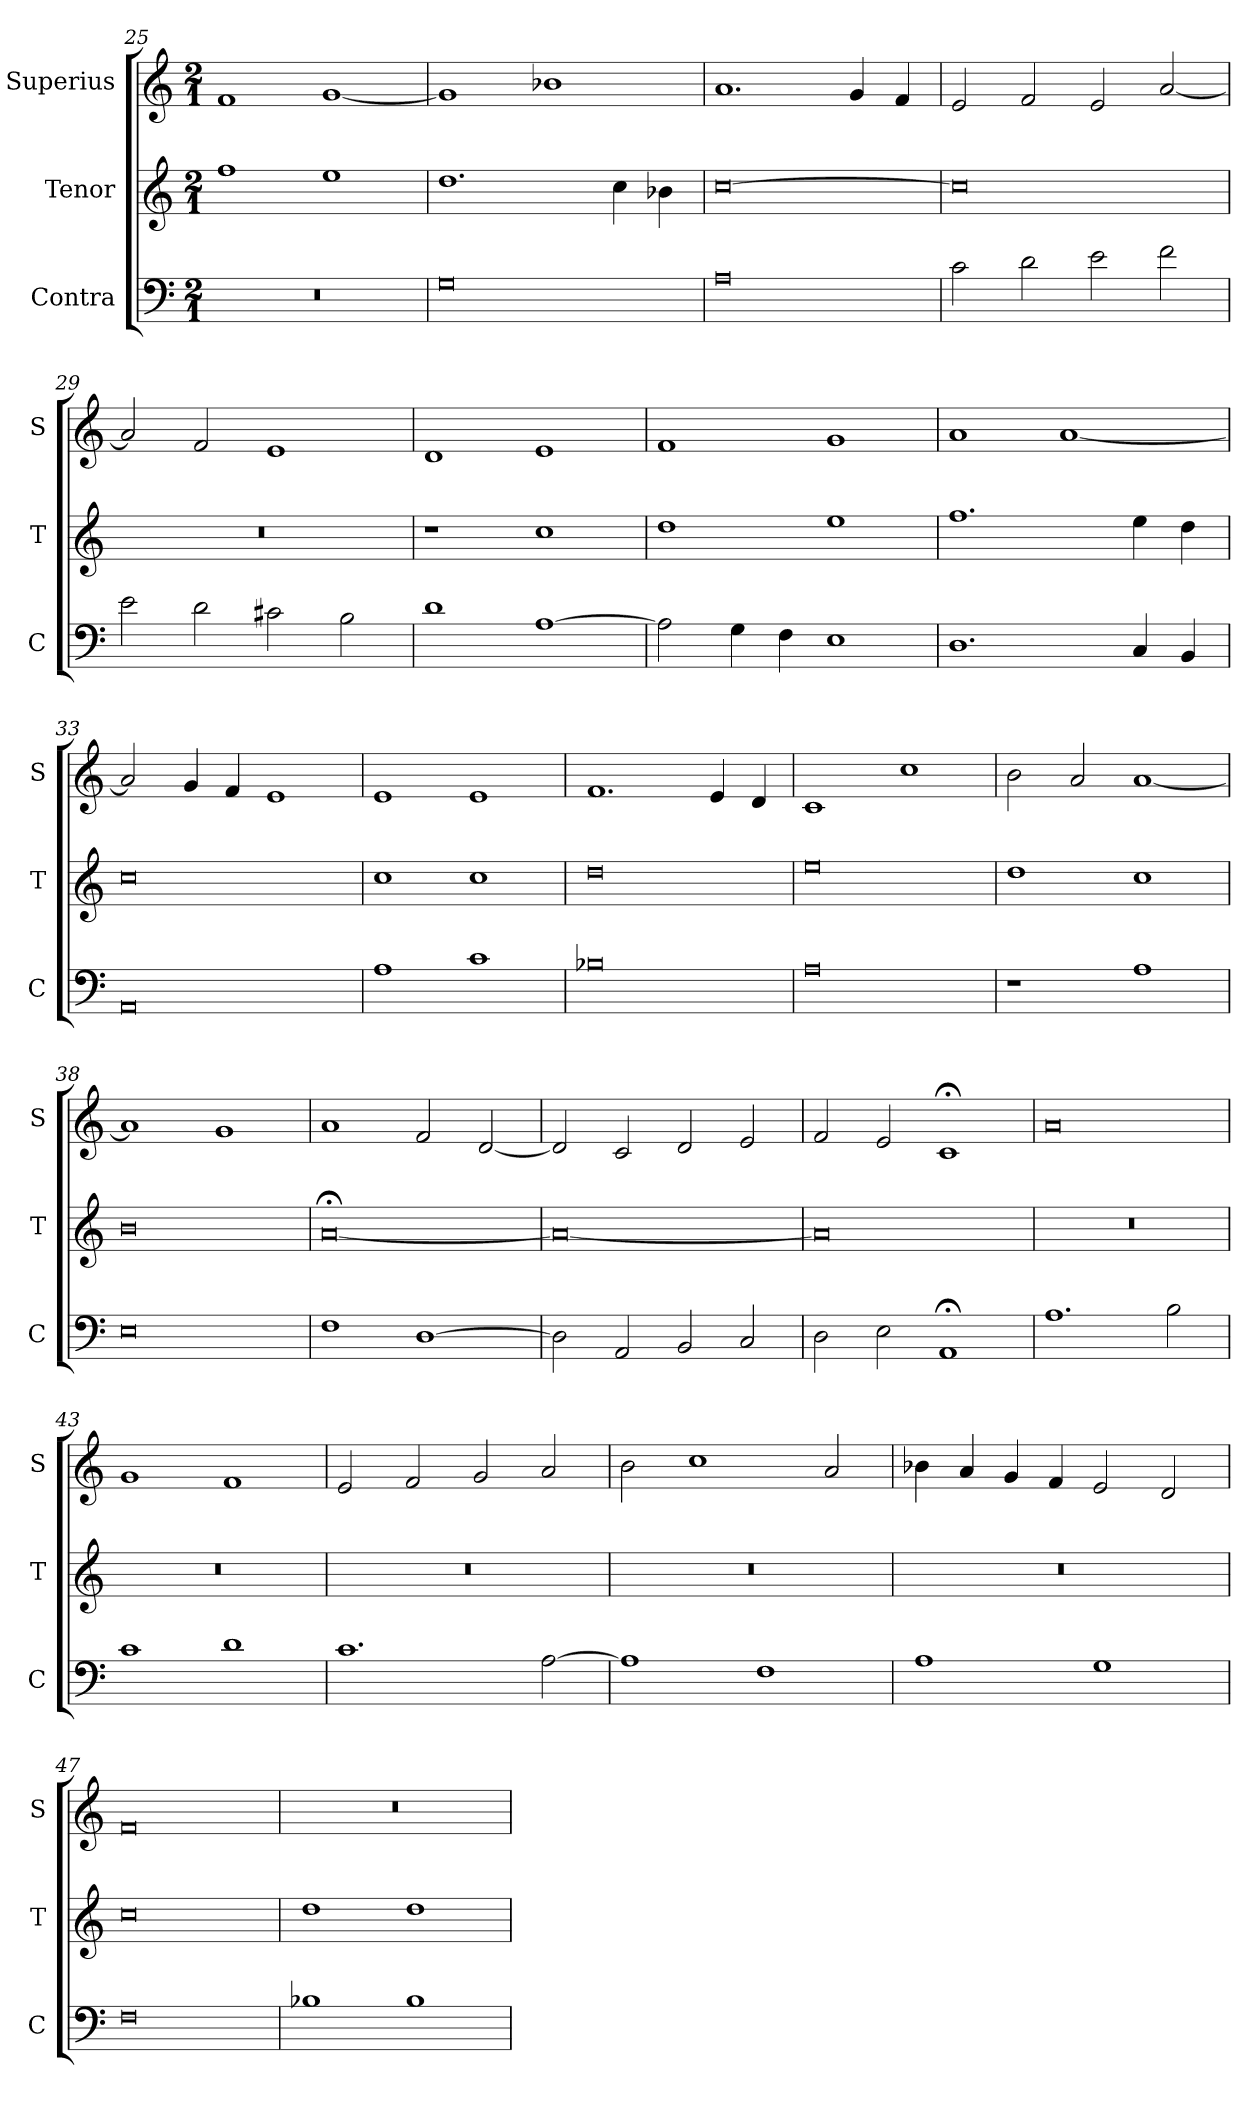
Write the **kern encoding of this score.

**kern	**kern	**kern
*part3	*part2	*part1
*staff3	*staff2	*staff1
*I"Contra	*I"Tenor	*I"Superius
*I'C	*I'T	*I'S
*clefF4	*clefG2	*clefG2
*k[]	*k[]	*k[]
*M2/1	*M2/1	*M2/1
=25	=25	=25
0r	1ff	1f
.	1ee	[1g
=26	=26	=26
0G	1.dd	1g]
.	.	1b-X
.	4cc\	.
.	4b-X\	.
=27	=27	=27
0A	[0cc	1.a
.	.	4g/
.	.	4f/
=28	=28	=28
2c\	0cc]	2e/
2d\	.	2f/
2e\	.	2e/
2f\	.	[2a/
=29	=29	=29
2e\	0r	2a/]
2d\	.	2f/
2c#X\	.	1e
2B\	.	.
=30	=30	=30
1d	1r	1d
[1A	1cc	1e
=31	=31	=31
2A\]	1dd	1f
4G\	.	.
4F\	.	.
1E	1ee	1g
=32	=32	=32
1.D	1.ff	1a
.	.	[1a
4C/	4ee\	.
4BB/	4dd\	.
=33	=33	=33
0AA	0cc	2a/]
.	.	4g/
.	.	4f/
.	.	1e
=34	=34	=34
1A	1cc	1e
1c	1cc	1e
=35	=35	=35
0B-X	0dd	1.f
.	.	4e/
.	.	4d/
=36	=36	=36
0A	0ee	1c
.	.	1cc
=37	=37	=37
1r	1dd	2b\
.	.	2a/
1A	1cc	[1a
=38	=38	=38
0E	0b	1a]
.	.	1g
=39	=39	=39
1F	[0a;<	1a
[1D	.	2f/
.	.	[2d/
=40	=40	=40
2D\]	0a_	2d/]
2AA/	.	2c/
2BB/	.	2d/
2C/	.	2e/
=41	=41	=41
2D\	0a]	2f/
2E\	.	2e/
1AA;<	.	1c;<
=42	=42	=42
1.A	0r	0a
2B\	.	.
=43	=43	=43
1c	0r	1g
1d	.	1f
=44	=44	=44
1.c	0r	2e/
.	.	2f/
.	.	2g/
[2A\	.	2a/
=45	=45	=45
1A]	0r	2b\
.	.	1cc
1F	.	.
.	.	2a/
=46	=46	=46
1A	0r	4b-X\
.	.	4a/
.	.	4g/
.	.	4f/
1G	.	2e/
.	.	2d/
=47	=47	=47
0F	0cc	0f
=48	=48	=48
1B-X	1dd	0r
1B-	1dd	.
=	=	=
*-	*-	*-
